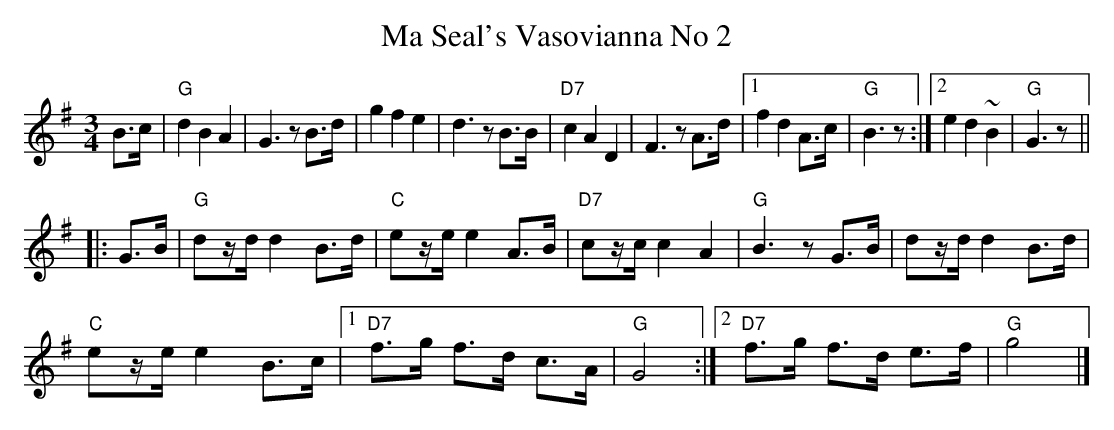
X:1
T:Ma Seal's Vasovianna No 2
L:1/8
K:Gmaj
M:3/4
B>c|"G"d2B2A2|G3z B>d|g2f2e2|d3zB>B|"D7"c2A2D2|F3zA>d|1f2d2A>c|"G"B3z:|2e2d2~B2|"G"G3z||
|:G>B|"G"dz/2d/2d2B>d|"C"ez/2e/2e2A>B|"D7"cz/2c/2c2A2|"G"B3zG>B|dz/2d/2d2B>d|
"C"ez/2e/2e2B>c|1"D7"f>g f>d c>A|"G"G4:|2"D7"f>g f>d e>f|"G"g4|]
